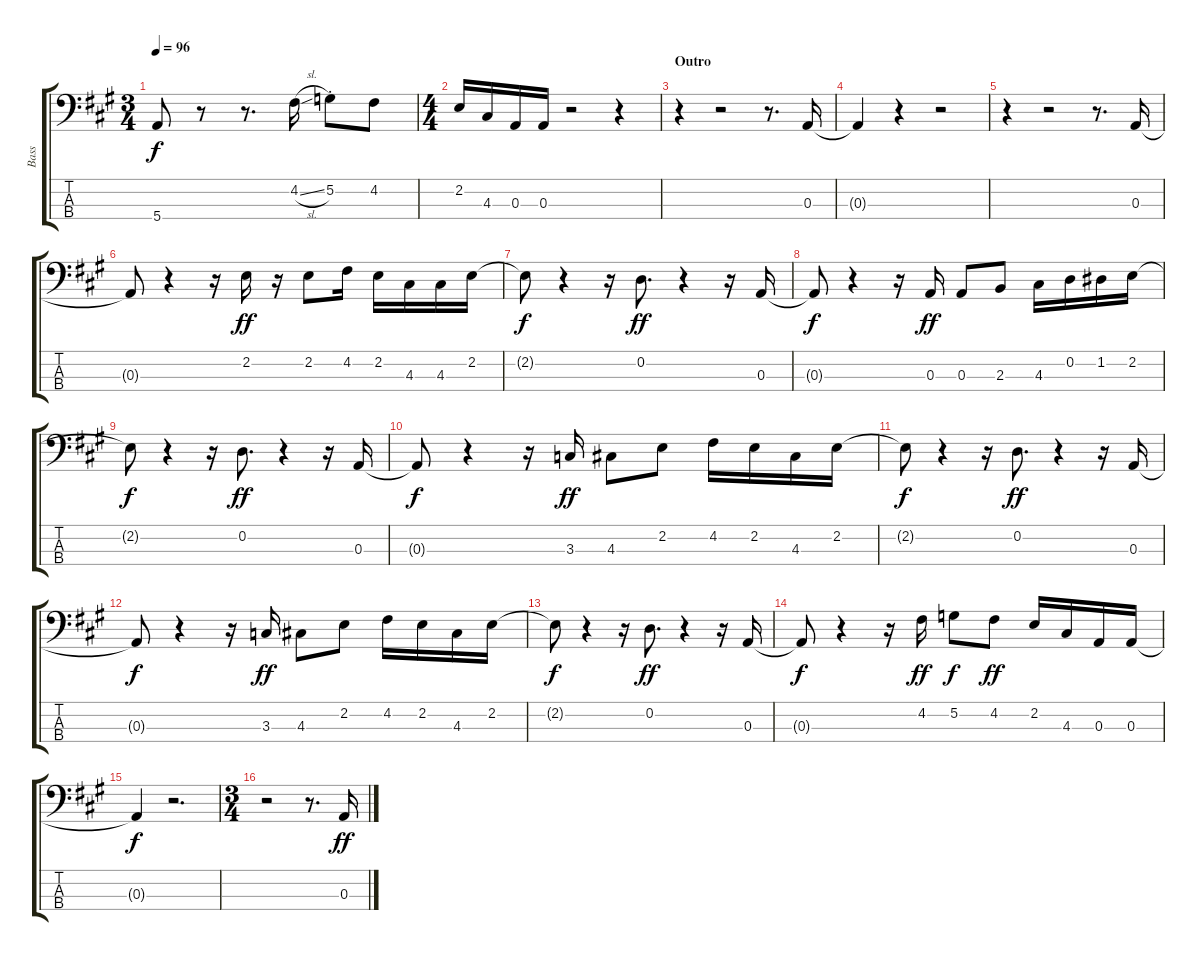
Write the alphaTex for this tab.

\track ("Bass" "Bass") {instrument electricbasspick}
\staff {score tabs}
\tuning (G2 D2 A1 E1) {hide}
\ts (3 4)
\tempo 96
\clef f4
\ks a
5.4{t}.8{dy f} r.8 r.8{d} 4.2{sl}.16 5.2{st}.8 4.2.8 |
\ts (4 4)
2.2.16 4.3.16 0.3.16 0.3.16 r.2 r.4 |
\section ("" "Outro")
r.4 r.2 r.8{d} 0.3.16 |
0.3{t}.4 r.4 r.2 |
r.4 r.2 r.8{d} 0.3.16 |
0.3{t}.8 r.4 r.16 2.2.16{dy ff} r.16 2.2.8 4.2.16 2.2.16 4.3.16 4.3.16 2.2.16 |
2.2{t}.8{dy f} r.4 r.16 0.2.8{d dy ff} r.4 r.16 0.3.16 |
0.3{t}.8{dy f} r.4 r.16 0.3.16{dy ff} 0.3.8 2.3.8 4.3.16 0.2.16 1.2.16 2.2.16 |
2.2{t}.8{dy f} r.4 r.16 0.2.8{d dy ff} r.4 r.16 0.3.16 |
0.3{t}.8{dy f} r.4 r.16 3.3.16{dy ff} 4.3.8 2.2.8 4.2.16 2.2.16 4.3.16 2.2.16 |
2.2{t}.8{dy f} r.4 r.16 0.2.8{d dy ff} r.4 r.16 0.3.16 |
0.3{t}.8{dy f} r.4 r.16 3.3.16{dy ff} 4.3.8 2.2.8 4.2.16 2.2.16 4.3.16 2.2.16 |
2.2{t}.8{dy f} r.4 r.16 0.2.8{d dy ff} r.4 r.16 0.3.16 |
0.3{t}.8{dy f} r.4 r.16 4.2.16{dy ff} 5.2.8{dy f} 4.2.8{dy ff} 2.2.16 4.3.16 0.3.16 0.3.16 |
0.3{t}.4{dy f} r.2{d} |
\ts (3 4)
r.2 r.8{d} 0.3.16{dy ff}
